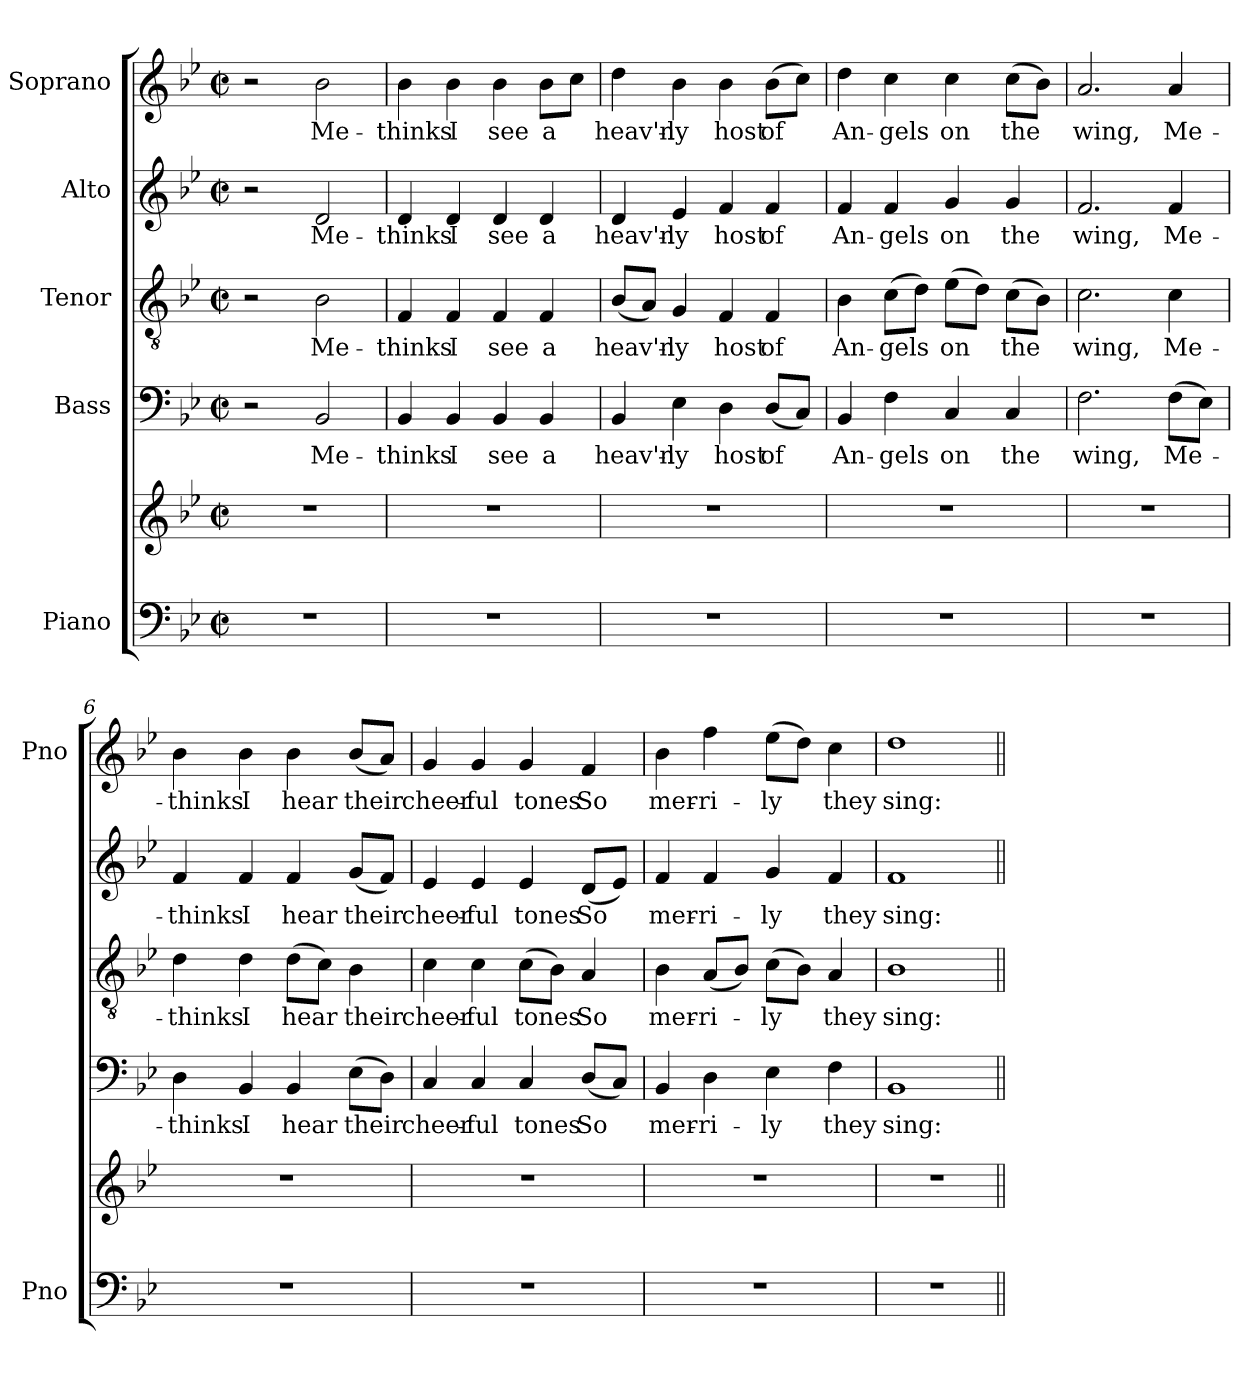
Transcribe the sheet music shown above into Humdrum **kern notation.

**kern	**kern	**kern	**text	**kern	**text	**kern	**text	**kern	**text
*part5	*part5	*part4	*part4	*part3	*part3	*part2	*part2	*part1	*part1
*staff6	*staff5	*staff4	*staff4	*staff3	*staff3	*staff2	*staff2	*staff1	*staff1
*I"Piano	*	*I"Bass	*	*I"Tenor	*	*I"Alto	*	*I"Soprano	*
*I'Pno	*	*	*	*	*	*	*	*I'Pno	*
*clefF4	*clefG2	*clefF4	*	*clefGv2	*	*clefG2	*	*clefG2	*
*k[b-e-]	*k[b-e-]	*k[b-e-]	*	*k[b-e-]	*	*k[b-e-]	*	*k[b-e-]	*
*B-:	*B-:	*B-:	*	*B-:	*	*B-:	*	*B-:	*
*M2/2	*M2/2	*M2/2	*	*M2/2	*	*M2/2	*	*M2/2	*
*met(c|)	*met(c|)	*met(c|)	*	*met(c|)	*	*met(c|)	*	*met(c|)	*
=1	=1	=1	=1	=1	=1	=1	=1	=1	=1
1r	1r	2r	.	2r	.	2r	.	2r	.
.	.	2BB-/	Me-	2B-\	Me-	2d/	Me-	2b-\	Me-
=2	=2	=2	=2	=2	=2	=2	=2	=2	=2
1r	1r	4BB-/	-thinks	4F/	-thinks	4d/	-thinks	4b-\	-thinks
.	.	4BB-/	I	4F/	I	4d/	I	4b-\	I
.	.	4BB-/	see	4F/	see	4d/	see	4b-\	see
.	.	4BB-/	a	4F/	a	4d/	a	8b-\L	a
.	.	.	.	.	.	.	.	8cc\J	.
=3	=3	=3	=3	=3	=3	=3	=3	=3	=3
1r	1r	4BB-/	heav'n-	(8B-/L	heav'n-	4d/	heav'n-	4dd\	heav'n-
.	.	.	.	8A/J)	.	.	.	.	.
.	.	4E-\	-ly	4G/	-ly	4e-/	-ly	4b-\	-ly
.	.	4D\	host	4F/	host	4f/	host	4b-\	host
.	.	(8D/L	of	4F/	of	4f/	of	(8b-\L	of
.	.	8C/J)	.	.	.	.	.	8cc\J)	.
=4	=4	=4	=4	=4	=4	=4	=4	=4	=4
1r	1r	4BB-/	An-	4B-\	An-	4f/	An-	4dd\	An-
.	.	4F\	-gels	(8c\L	-gels	4f/	-gels	4cc\	-gels
.	.	.	.	8d\J)	.	.	.	.	.
.	.	4C/	on	(8e-\L	on	4g/	on	4cc\	on
.	.	.	.	8d\J)	.	.	.	.	.
.	.	4C/	the	(8c\L	the	4g/	the	(8cc\L	the
.	.	.	.	8B-\J)	.	.	.	8b-\J)	.
!!LO:LB:g=z
=5	=5	=5	=5	=5	=5	=5	=5	=5	=5
1r	1r	2.F\	wing,	2.c\	wing,	2.f/	wing,	2.a/	wing,
.	.	(8F\L	Me-	4c\	Me-	4f/	Me-	4a/	Me-
.	.	8E-\J)	.	.	.	.	.	.	.
=6	=6	=6	=6	=6	=6	=6	=6	=6	=6
1r	1r	4D\	-thinks	4d\	-thinks	4f/	-thinks	4b-\	-thinks
.	.	4BB-/	I	4d\	I	4f/	I	4b-\	I
.	.	4BB-/	hear	(8d\L	hear	4f/	hear	4b-\	hear
.	.	.	.	8c\J)	.	.	.	.	.
.	.	(8E-\L	their	4B-\	their	(8g/L	their	(8b-/L	their
.	.	8D\J)	.	.	.	8f/J)	.	8a/J)	.
=7	=7	=7	=7	=7	=7	=7	=7	=7	=7
1r	1r	4C/	cheer-	4c\	cheer-	4e-/	cheer-	4g/	cheer-
.	.	4C/	-ful	4c\	-ful	4e-/	-ful	4g/	-ful
.	.	4C/	tones	(8c\L	tones	4e-/	tones	4g/	tones
.	.	.	.	8B-\J)	.	.	.	.	.
.	.	(8D/L	So	4A/	So	(8d/L	So	4f/	So
.	.	8C/J)	.	.	.	8e-/J)	.	.	.
=8	=8	=8	=8	=8	=8	=8	=8	=8	=8
1r	1r	4BB-/	mer-	4B-\	mer-	4f/	mer-	4b-\	mer-
.	.	4D\	-ri-	(8A/L	-ri-	4f/	-ri-	4ff\	-ri-
.	.	.	.	8B-/J)	.	.	.	.	.
.	.	4E-\	-ly	(8c\L	-ly	4g/	-ly	(8ee-\L	-ly
.	.	.	.	8B-\J)	.	.	.	8dd\J)	.
.	.	4F\	they	4A/	they	4f/	they	4cc\	they
=9	=9	=9	=9	=9	=9	=9	=9	=9	=9
1r	1r	1BB-	sing:	1B-	sing:	1f	sing:	1dd	sing:
=||	=||	=||	=||	=||	=||	=||	=||	=||	=||
*-	*-	*-	*-	*-	*-	*-	*-	*-	*-
